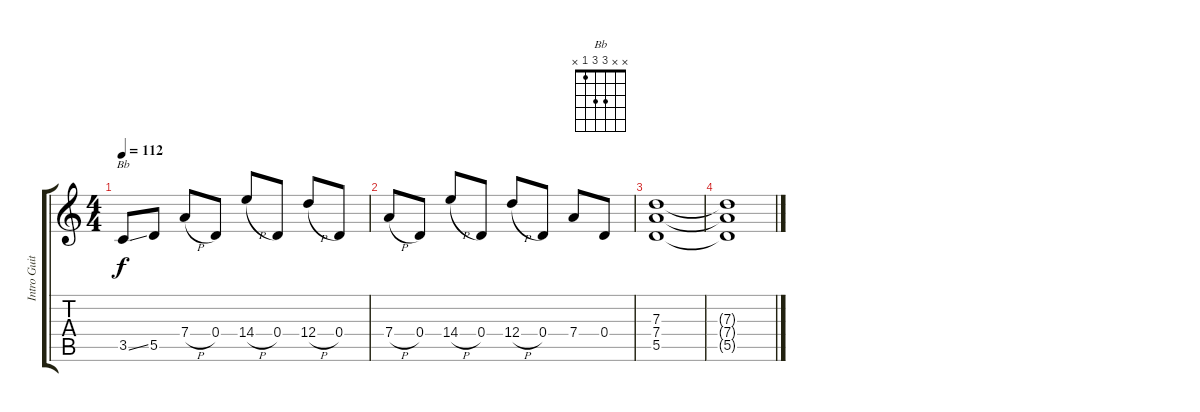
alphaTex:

\track ("Intro Guitar" "Intro Guit") {instrument overdrivenguitar}
\staff {score tabs}
\tuning (E4 B3 G3 D3 A2 E2) {hide}
\chord ("Bb" x x 3 3 1 x)
\ts (4 4)
\tempo 112
\clef g2
\ks c
3.5{ss}.8{ch "Bb" dy f} 5.5.8 7.4{h}.8 0.4.8 14.4{h}.8 0.4.8 12.4{h}.8 0.4.8 |
7.4{h}.8 0.4.8 14.4{h}.8 0.4.8 12.4{h}.8 0.4.8 7.4.8 0.4.8 |
(7.3 7.4 5.5).1{txt ""} |
(7.3{t} 7.4{t} 5.5{t}).1
